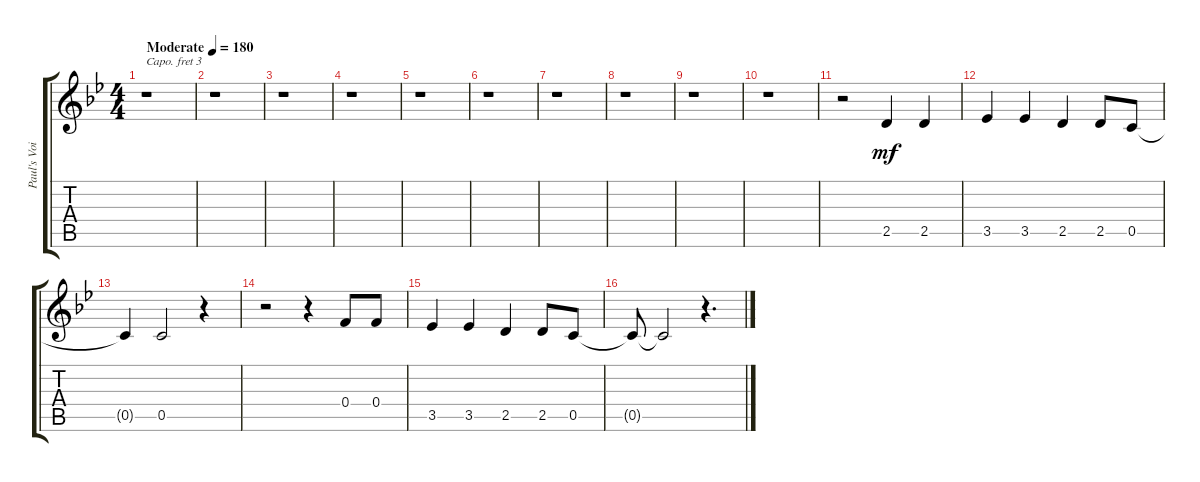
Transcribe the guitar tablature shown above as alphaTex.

\track ("Paul's Voice" "Paul's Voi") {instrument electricguitarclean}
\staff {score tabs}
\capo 3
\tuning (E4 B3 G3 D3 A2 E2) {hide}
\ts (4 4)
\tempo (180 "Moderate")
\clef g2
\ks bb
r.1{dy mf instrument electricguitarclean} |
r.1 |
r.1 |
r.1 |
r.1 |
r.1 |
r.1 |
r.1 |
r.1 |
r.1 |
r.2 2.5.4 2.5.4 |
3.5.4 3.5.4 2.5.4 2.5.8 0.5.8 |
0.5{t}.4 0.5.2 r.4 |
r.2 r.4 0.4.8 0.4.8 |
3.5.4 3.5.4 2.5.4 2.5.8 0.5.8 |
0.5{t}.8 0.5{t}.2 r.4{d}
